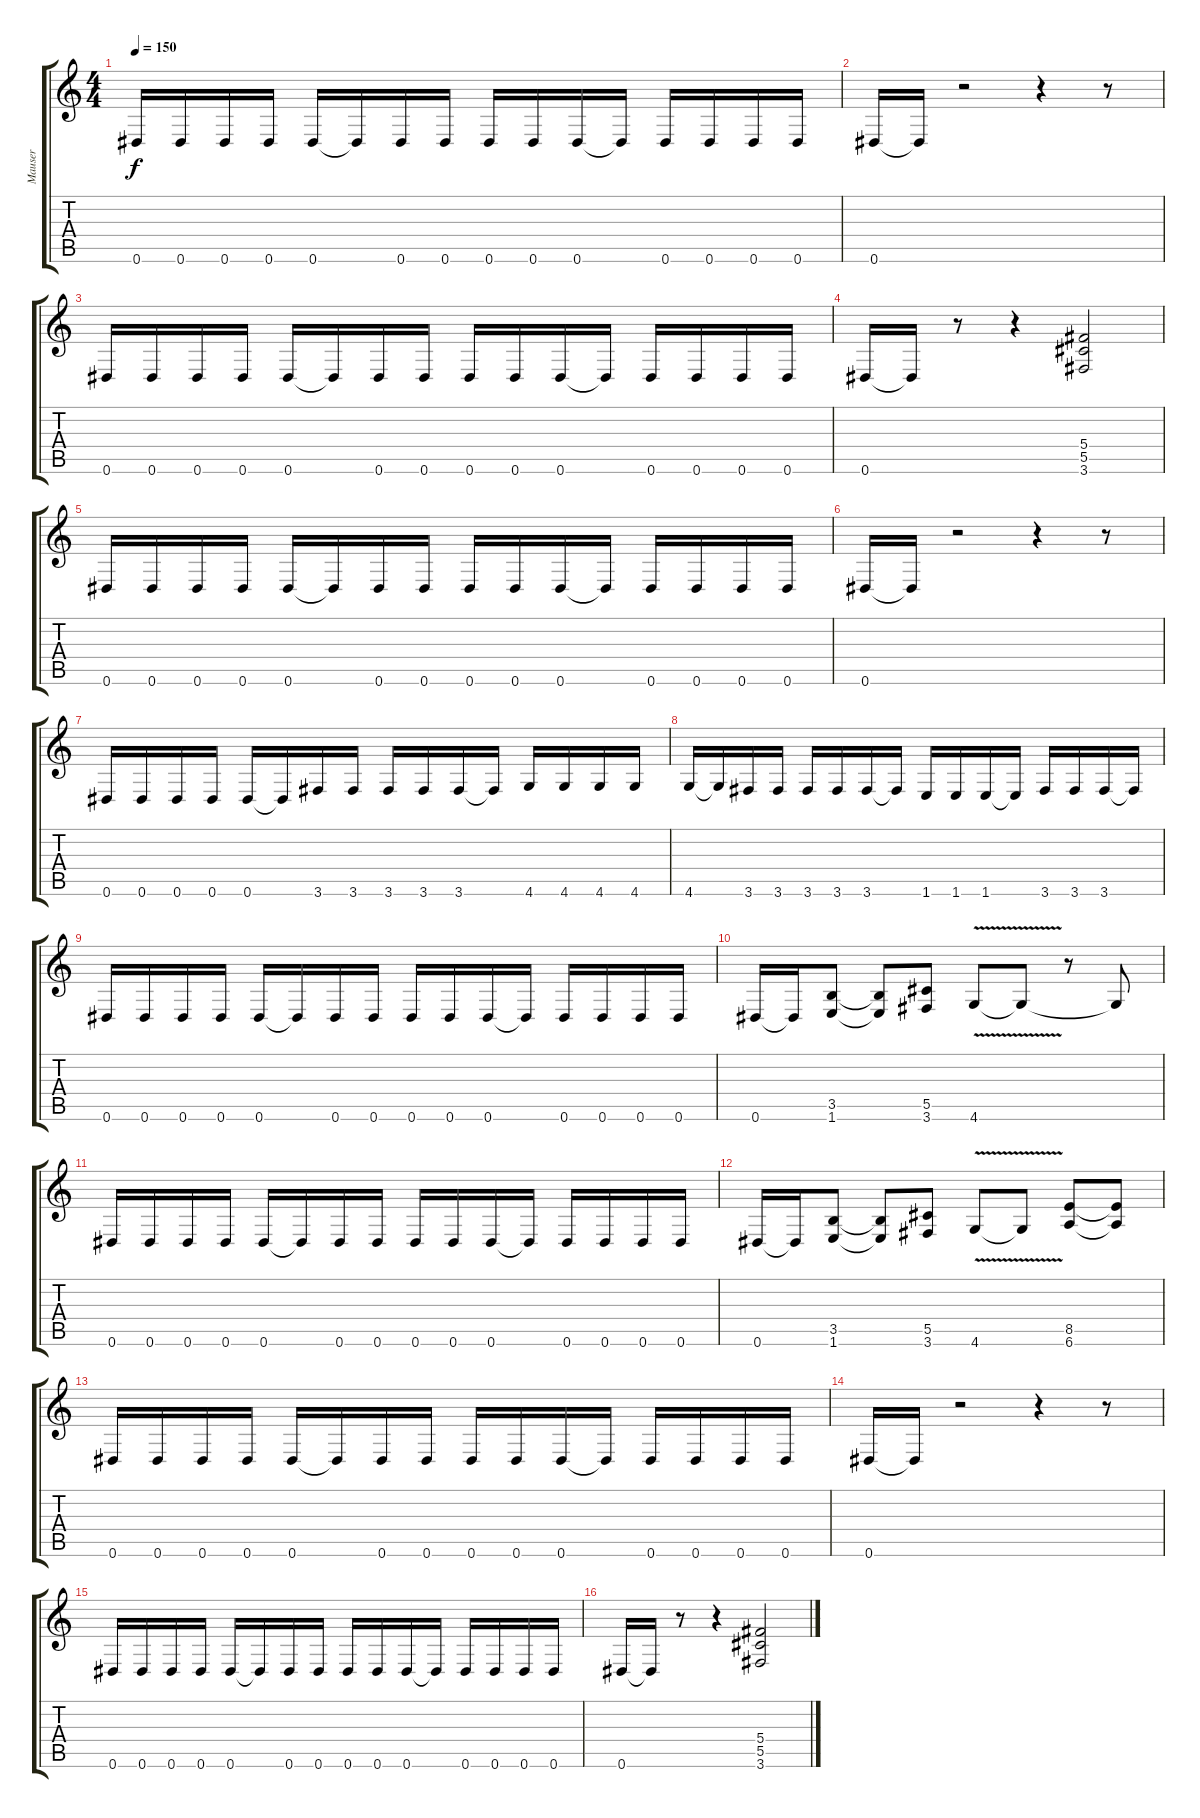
\track ("Mauser" "Mauser") {instrument distortionguitar}
\staff {score tabs}
\tuning (Eb4 Bb3 Gb3 Db3 Ab2 Eb2) {hide}
\ts (4 4)
\tempo 150
\clef g2
\ks c
0.6.16{dy f} 0.6.16 0.6.16 0.6.16 0.6.16 0.6{t}.16 0.6.16 0.6.16 0.6.16 0.6.16 0.6.16 0.6{t}.16 0.6.16 0.6.16 0.6.16 0.6.16 |
0.6.16 0.6{t}.16 r.2 r.4 r.8 |
0.6.16 0.6.16 0.6.16 0.6.16 0.6.16 0.6{t}.16 0.6.16 0.6.16 0.6.16 0.6.16 0.6.16 0.6{t}.16 0.6.16 0.6.16 0.6.16 0.6.16 |
0.6.16 0.6{t}.16 r.8 r.4 (5.4 5.5 3.6).2 |
0.6.16 0.6.16 0.6.16 0.6.16 0.6.16 0.6{t}.16 0.6.16 0.6.16 0.6.16 0.6.16 0.6.16 0.6{t}.16 0.6.16 0.6.16 0.6.16 0.6.16 |
0.6.16 0.6{t}.16 r.2 r.4 r.8 |
0.6.16 0.6.16 0.6.16 0.6.16 0.6.16 0.6{t}.16 3.6.16 3.6.16 3.6.16 3.6.16 3.6.16 3.6{t}.16 4.6.16 4.6.16 4.6.16 4.6.16 |
4.6.16 4.6{t}.16 3.6.16 3.6.16 3.6.16 3.6.16 3.6.16 3.6{t}.16 1.6.16 1.6.16 1.6.16 1.6{t}.16 3.6.16 3.6.16 3.6.16 3.6{t}.16 |
0.6.16 0.6.16 0.6.16 0.6.16 0.6.16 0.6{t}.16 0.6.16 0.6.16 0.6.16 0.6.16 0.6.16 0.6{t}.16 0.6.16 0.6.16 0.6.16 0.6.16 |
0.6.16 0.6{t}.16 (3.5 1.6).8 (3.5{t} 1.6{t}).8 (5.5 3.6).8 4.6{v}.8 4.6{t}.8 r.8 4.6{t}.8 |
0.6.16 0.6.16 0.6.16 0.6.16 0.6.16 0.6{t}.16 0.6.16 0.6.16 0.6.16 0.6.16 0.6.16 0.6{t}.16 0.6.16 0.6.16 0.6.16 0.6.16 |
0.6.16 0.6{t}.16 (3.5 1.6).8 (3.5{t} 1.6{t}).8 (5.5 3.6).8 4.6{v}.8 4.6{t}.8 (8.5 6.6).8 (8.5{t} 6.6{t}).8 |
0.6.16 0.6.16 0.6.16 0.6.16 0.6.16 0.6{t}.16 0.6.16 0.6.16 0.6.16 0.6.16 0.6.16 0.6{t}.16 0.6.16 0.6.16 0.6.16 0.6.16 |
0.6.16 0.6{t}.16 r.2 r.4 r.8 |
0.6.16 0.6.16 0.6.16 0.6.16 0.6.16 0.6{t}.16 0.6.16 0.6.16 0.6.16 0.6.16 0.6.16 0.6{t}.16 0.6.16 0.6.16 0.6.16 0.6.16 |
0.6.16 0.6{t}.16 r.8 r.4 (5.4 5.5 3.6).2
